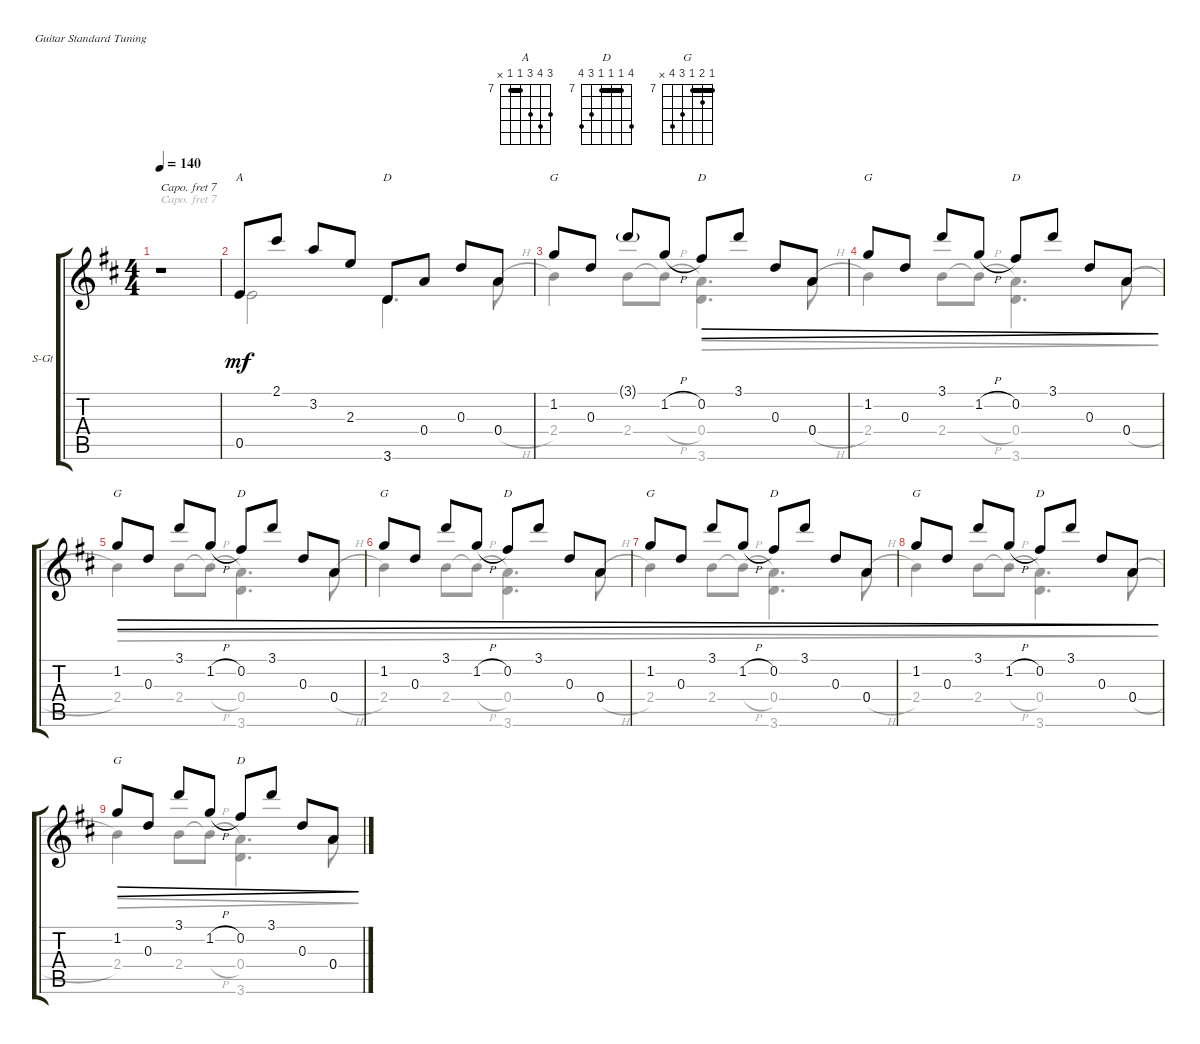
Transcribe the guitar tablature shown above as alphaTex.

\defaultSystemsLayout 4
\bracketExtendMode groupsimilarinstruments
\firstSystemTrackNameOrientation horizontal
\otherSystemsTrackNameOrientation horizontal
\track ("Live Version Outro" "S-Gt") {mute instrument acousticguitarsteel}
\staff {score tabs}
\capo 7
\tuning (E4 B3 G3 D3 A2 E2)
\chord ("A" 9 10 9 7 7 x) {firstfret 7 barre 7}
\chord ("D" 10 7 7 7 9 10) {firstfret 7 barre (7 7)}
\chord ("G" 7 8 7 9 10 x) {firstfret 7 barre 7}
\voice
\ts (4 4)
\tempo 140
\clef g2
\ks d
r.1{dy mf} |
0.5.8{ch "A"} 2.1.8 3.2.8 2.3.8 3.6.8{ch "D"} 0.4.8 0.3.8 0.4.8 |
1.2.8{ch "G"} 0.3.8 3.1{g}.8 1.2{h}.8 0.2.8{ch "D" dec} 3.1.8{dec} 0.3.8{dec} 0.4.8{dec} |
1.2.8{ch "G" dec} 0.3.8{dec} 3.1.8{dec} 1.2{h}.8{dec} 0.2.8{ch "D" dec} 3.1.8{dec} 0.3.8{dec} 0.4.8{dec} |
1.2.8{ch "G" dec} 0.3.8{dec} 3.1.8{dec} 1.2{h}.8{dec} 0.2.8{ch "D" dec} 3.1.8{dec} 0.3.8{dec} 0.4.8{dec} |
1.2.8{ch "G" dec} 0.3.8{dec} 3.1.8{dec} 1.2{h}.8{dec} 0.2.8{ch "D" dec} 3.1.8{dec} 0.3.8{dec} 0.4.8{dec} |
1.2.8{ch "G" dec} 0.3.8{dec} 3.1.8{dec} 1.2{h}.8{dec} 0.2.8{ch "D" dec} 3.1.8{dec} 0.3.8{dec} 0.4.8{dec} |
1.2.8{ch "G" dec} 0.3.8{dec} 3.1.8{dec} 1.2{h}.8{dec} 0.2.8{ch "D" dec} 3.1.8{dec} 0.3.8{dec} 0.4.8{dec} |
1.2.8{ch "G" dec} 0.3.8{dec} 3.1.8{dec} 1.2{h}.8{dec} 0.2.8{ch "D" dec} 3.1.8{dec} 0.3.8{dec} 0.4.8{dec}
\voice
\clef g2
\ottava regular
\simile none
\ks d
r.1{dy mf} |
0.5.2 3.6.4{d} 0.4{h}.8 |
2.4.4 2.4.8 2.4{h t}.8 (3.6 0.4).4{d dec} 0.4{h}.8{dec} |
2.4.4{dec} 2.4.8{dec} 2.4{h t}.8{dec} (3.6 0.4).4{d dec} 0.4{h}.8{dec} |
2.4.4{dec} 2.4.8{dec} 2.4{h t}.8{dec} (3.6 0.4).4{d dec} 0.4{h}.8{dec} |
2.4.4{dec} 2.4.8{dec} 2.4{h t}.8{dec} (3.6 0.4).4{d dec} 0.4{h}.8{dec} |
2.4.4{dec} 2.4.8{dec} 2.4{h t}.8{dec} (3.6 0.4).4{d dec} 0.4{h}.8{dec} |
2.4.4{dec} 2.4.8{dec} 2.4{h t}.8{dec} (3.6 0.4).4{d dec} 0.4{h}.8{dec} |
2.4.4{dec} 2.4.8{dec} 2.4{h t}.8{dec} (3.6 0.4).4{d dec} 0.4.8{dec}
